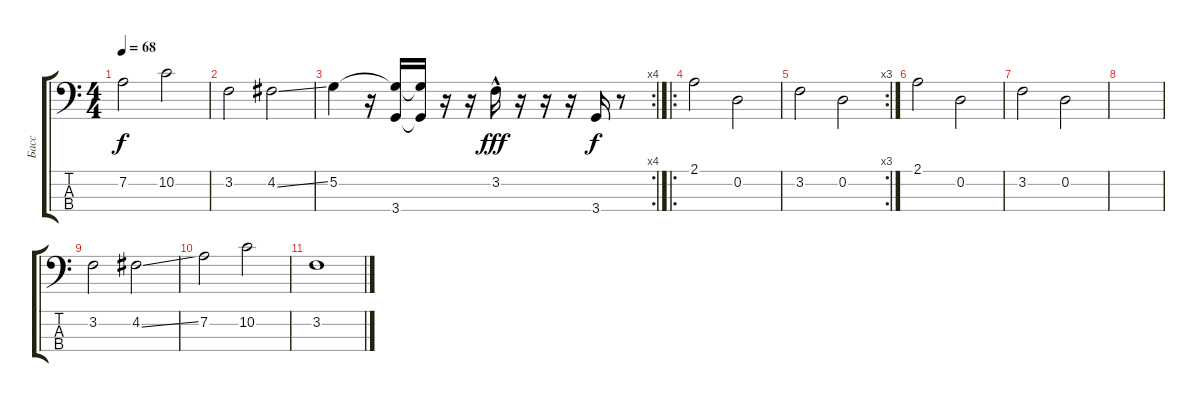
\track ("Басс" "Басс") {instrument acousticbass}
\staff {score tabs}
\tuning (G2 D2 A1 E1) {hide}
\ts (4 4)
\tempo 68
\clef f4
\ks c
7.2.2{dy f} 10.2.2 |
3.2.2 4.2{ss}.2 |
\rc 4
5.2.4 r.16 (5.2{t} 3.4).16 (5.2{t} 3.4{t}).16 r.16 r.16 3.2{hac}.16{dy fff} r.16 r.16 r.16 3.4.16{dy f} r.8 |
\ro
2.1.2 0.2.2 |
\rc 3
3.2.2 0.2.2 |
2.1.2 0.2.2 |
3.2.2 0.2.2 |
|
3.2.2 4.2{ss}.2 |
7.2.2 10.2.2 |
3.2.1
